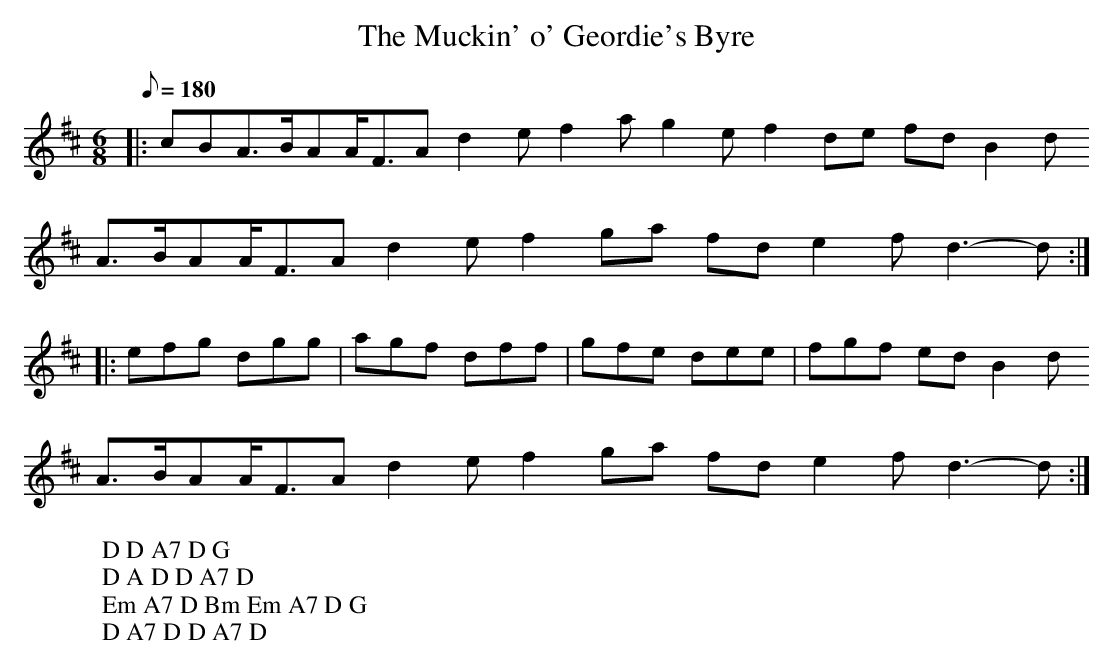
X:1
T:The Muckin' o' Geordie's Byre
M:6/8
L:1/8
Q:180
K:D
|:cBA3/2B/AA/F3/2Ad2ef2ag2ef2de fdB2d
W:D D A7 D G
A3/2B/AA/F3/2Ad2ef2ga fde2fd3-d:|
W:D A D D A7 D
|:efg dgg|agf dff|gfe dee|fgf edB2d
W:Em A7 D Bm Em A7 D G
A3/2B/AA/F3/2Ad2ef2ga fde2fd3-d:|
W:D A7 D D A7 D
